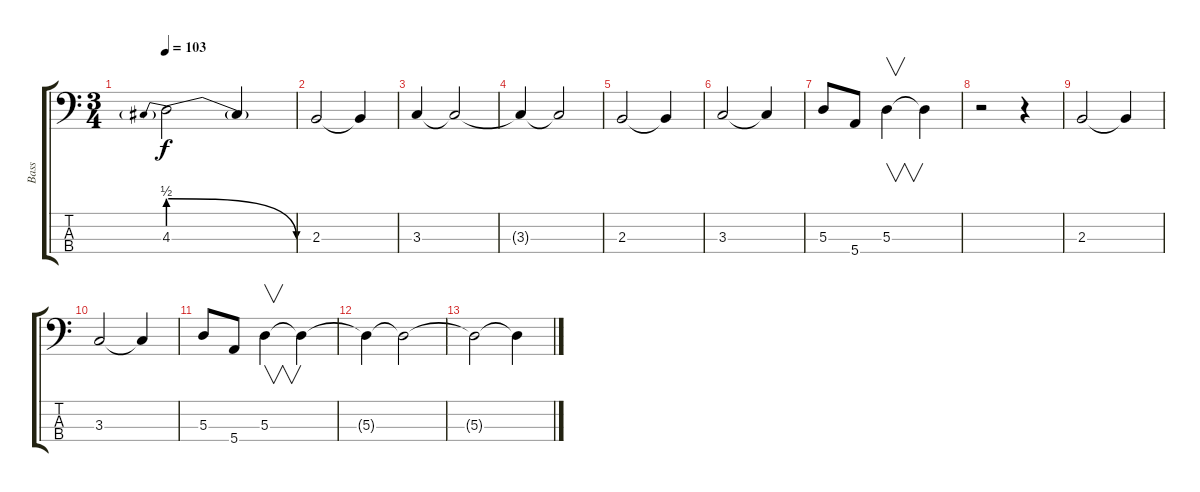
\track ("Bass" "Bass") {instrument acousticguitarsteel}
\staff {score tabs}
\tuning (G2 D2 A1 E1) {hide}
\ts (3 4)
\tempo 103
\clef f4
\ks c
4.3{be (prebendrelease 0 2 60 0)}.2{dy f} 4.3{t}.4 |
2.3.2 2.3{t}.4 |
3.3.4 3.3{t}.2 |
3.3{t}.4 3.3{t}.2 |
2.3.2 2.3{t}.4 |
3.3.2 3.3{t}.4 |
5.3.8 5.4.8 5.3.4{v} 5.3{t}.4 |
r.2 r.4 |
2.3.2 2.3{t}.4 |
3.3.2 3.3{t}.4 |
5.3.8 5.4.8 5.3.4{v} 5.3{t}.4 |
5.3{t}.4 5.3{t}.2 |
5.3{t}.2 5.3{t}.4
